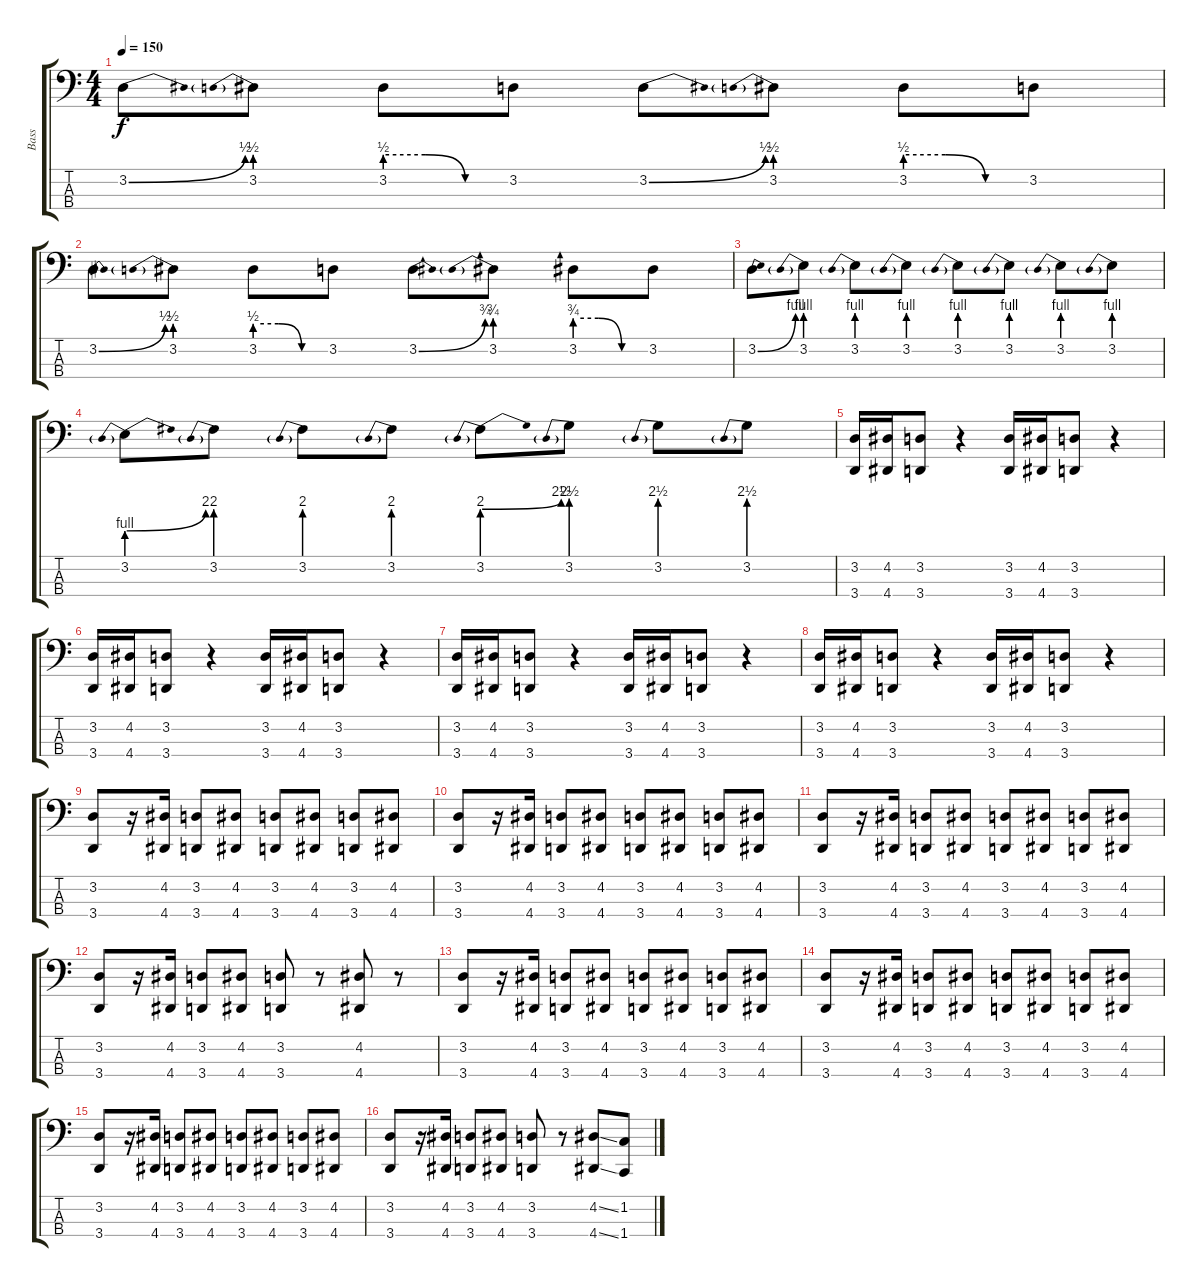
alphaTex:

\track ("Bass " "Bass ") {instrument electricbasspick}
\staff {score tabs}
\tuning (E2 B1 Gb1 B0) {hide}
\ts (4 4)
\tempo 150
\clef f4
\ks c
3.2{be (bend 0 0 60 2)}.8{dy f} 3.2{be (prebend 0 2 60 2)}.8 3.2{be (custom 0 2 20 2 40 0 60 0)}.8 3.2.8 3.2{be (bend 0 0 60 2)}.8 3.2{be (prebend 0 2 60 2)}.8 3.2{be (custom 0 2 20 2 40 0 60 0)}.8 3.2.8 |
3.2{be (bend 0 0 60 2)}.8 3.2{be (prebend 0 2 60 2)}.8 3.2{be (custom 0 2 20 2 40 0 60 0)}.8 3.2.8 3.2{be (bend 0 0 60 3)}.8 3.2{be (prebend 0 3 60 3)}.8 3.2{be (custom 0 3 20 3 40 0 60 0)}.8 3.2.8 |
3.2{be (bend 0 0 60 4)}.8 3.2{be (prebend 0 4 60 4)}.8 3.2{be (prebend 0 4 60 4)}.8 3.2{be (prebend 0 4 60 4)}.8 3.2{be (prebend 0 4 60 4)}.8 3.2{be (prebend 0 4 60 4)}.8 3.2{be (prebend 0 4 60 4)}.8 3.2{be (prebend 0 4 60 4)}.8 |
3.2{be (prebendbend 0 4 60 8)}.8 3.2{be (prebend 0 8 60 8)}.8 3.2{be (prebend 0 8 60 8)}.8 3.2{be (prebend 0 8 60 8)}.8 3.2{be (prebendbend 0 8 60 10)}.8 3.2{be (prebend 0 10 60 10)}.8 3.2{be (prebend 0 10 60 10)}.8 3.2{be (prebend 0 10 60 10)}.8 |
(3.2 3.4).16 (4.2 4.4).16 (3.2 3.4).8 r.4 (3.2 3.4).16 (4.2 4.4).16 (3.2 3.4).8 r.4 |
(3.2 3.4).16 (4.2 4.4).16 (3.2 3.4).8 r.4 (3.2 3.4).16 (4.2 4.4).16 (3.2 3.4).8 r.4 |
(3.2 3.4).16 (4.2 4.4).16 (3.2 3.4).8 r.4 (3.2 3.4).16 (4.2 4.4).16 (3.2 3.4).8 r.4 |
(3.2 3.4).16 (4.2 4.4).16 (3.2 3.4).8 r.4 (3.2 3.4).16 (4.2 4.4).16 (3.2 3.4).8 r.4 |
(3.2 3.4).8 r.16 (4.2 4.4).16 (3.2 3.4).8 (4.2 4.4).8 (3.2 3.4).8 (4.2 4.4).8 (3.2 3.4).8 (4.2 4.4).8 |
(3.2 3.4).8 r.16 (4.2 4.4).16 (3.2 3.4).8 (4.2 4.4).8 (3.2 3.4).8 (4.2 4.4).8 (3.2 3.4).8 (4.2 4.4).8 |
(3.2 3.4).8 r.16 (4.2 4.4).16 (3.2 3.4).8 (4.2 4.4).8 (3.2 3.4).8 (4.2 4.4).8 (3.2 3.4).8 (4.2 4.4).8 |
(3.2 3.4).8 r.16 (4.2 4.4).16 (3.2 3.4).8 (4.2 4.4).8 (3.2 3.4).8 r.8 (4.2 4.4).8 r.8 |
(3.2 3.4).8 r.16 (4.2 4.4).16 (3.2 3.4).8 (4.2 4.4).8 (3.2 3.4).8 (4.2 4.4).8 (3.2 3.4).8 (4.2 4.4).8 |
(3.2 3.4).8 r.16 (4.2 4.4).16 (3.2 3.4).8 (4.2 4.4).8 (3.2 3.4).8 (4.2 4.4).8 (3.2 3.4).8 (4.2 4.4).8 |
(3.2 3.4).8 r.16 (4.2 4.4).16 (3.2 3.4).8 (4.2 4.4).8 (3.2 3.4).8 (4.2 4.4).8 (3.2 3.4).8 (4.2 4.4).8 |
(3.2 3.4).8 r.16 (4.2 4.4).16 (3.2 3.4).8 (4.2 4.4).8 (3.2 3.4).8 r.8 (4.2{ss} 4.4{ss}).8 (1.2 1.4).8
